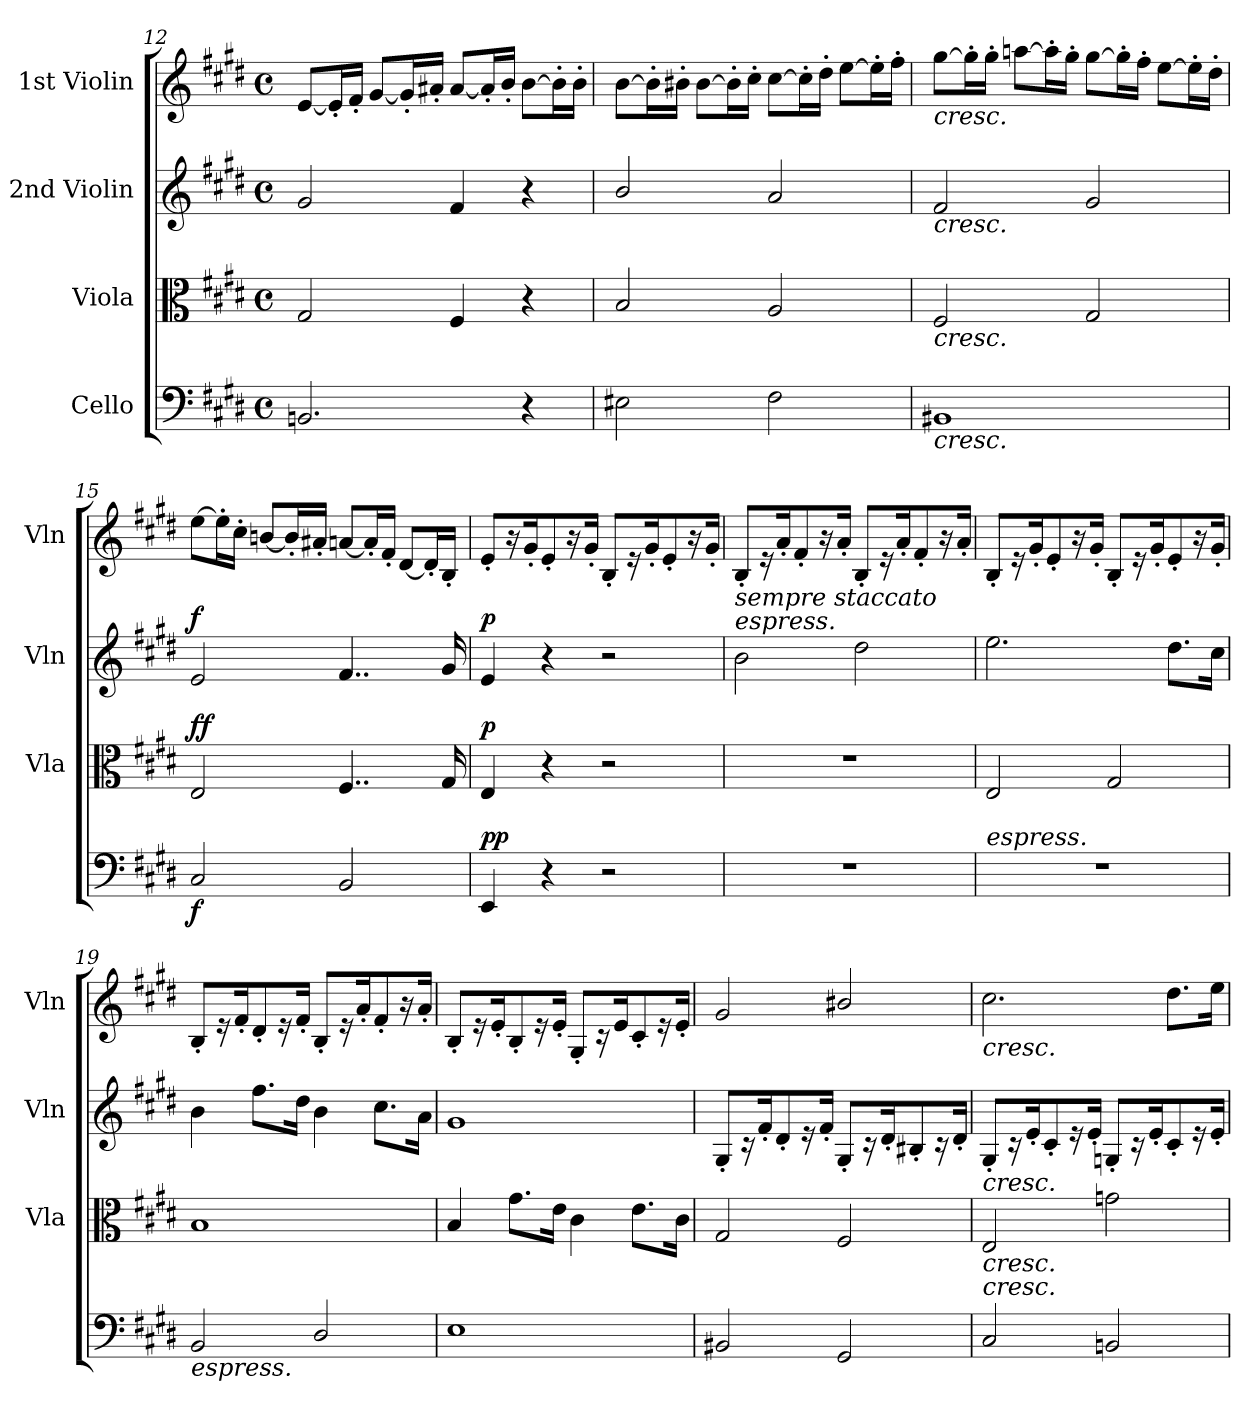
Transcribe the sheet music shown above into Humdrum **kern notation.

**kern	**dynam	**kern	**dynam	**kern	**dynam	**kern
*part4	*part4	*part3	*part3	*part2	*part2	*part1
*staff4	*staff4	*staff3	*staff3	*staff2	*staff2	*staff1
*I"Cello	*	*I"Viola	*	*I"2nd Violin	*	*I"1st Violin
*	*	*I'Vla	*	*I'Vln	*	*I'Vln
*clefF4	*	*clefC3	*	*clefG2	*	*clefG2
*k[f#c#g#d#]	*	*k[f#c#g#d#]	*	*k[f#c#g#d#]	*	*k[f#c#g#d#]
*M4/4	*	*M4/4	*	*M4/4	*	*M4/4
*met(c)	*	*met(c)	*	*met(c)	*	*met(c)
=12	=12	=12	=12	=12	=12	=12
2.BBn/	.	2G#/	.	2g#/	.	[8e/L
.	.	.	.	.	.	16e'/L]
.	.	.	.	.	.	16f#'/JJ
.	.	.	.	.	.	[8g#/L
.	.	.	.	.	.	16g#'/L]
.	.	.	.	.	.	16a#X'/JJ
.	.	4F#/	.	4f#/	.	[8a#/L
.	.	.	.	.	.	16a#'/L]
.	.	.	.	.	.	16b'/JJ
4r	.	4r	.	4r	.	[8b\L
.	.	.	.	.	.	16b'\L]
.	.	.	.	.	.	16b'\JJ
=13	=13	=13	=13	=13	=13	=13
2E#X\	.	2B/	.	2b/	.	[8b\L
.	.	.	.	.	.	16b'\L]
.	.	.	.	.	.	16b#X'\JJ
.	.	.	.	.	.	[8b#\L
.	.	.	.	.	.	16b#'\L]
.	.	.	.	.	.	16cc#'\JJ
2F#\	.	2A/	.	2a/	.	[8cc#\L
.	.	.	.	.	.	16cc#'\L]
.	.	.	.	.	.	16dd#'\JJ
.	.	.	.	.	.	[8ee\L
.	.	.	.	.	.	16ee'\L]
.	.	.	.	.	.	16ff#'\JJ
=14	=14	=14	=14	=14	=14	=14
!	!	!	!	!	!	!LO:TX:b:i:t=cresc.
!	!	!	!	!LO:TX:b:i:t=cresc.	!	!
!	!	!LO:TX:b:i:t=cresc.	!	!	!	!
!LO:TX:b:i:t=cresc.	!	!	!	!	!	!
1BB#X	.	2F#/	.	2f#/	.	[8gg#\L
.	.	.	.	.	.	16gg#'\L]
.	.	.	.	.	.	16gg#'\JJ
.	.	.	.	.	.	[8aan\L
.	.	.	.	.	.	16aa'\L]
.	.	.	.	.	.	16gg#'\JJ
.	.	2G#/	.	2g#/	.	[8gg#\L
.	.	.	.	.	.	16gg#'\L]
.	.	.	.	.	.	16ff#'\JJ
.	.	.	.	.	.	[8ee\L
.	.	.	.	.	.	16ee'\L]
.	.	.	.	.	.	16dd#'\JJ
=15	=15	=15	=15	=15	=15	=15
!	!LO:DY:b	!	!LO:DY:b	!	!	!
!	!	!	!LO:DY:n=1:a	!	!LO:DY:a	!
2C#/	f	2E/	f f	2e/	f	[8ee\L
.	.	.	.	.	.	16ee'\L]
.	.	.	.	.	.	16cc#'\JJ
.	.	.	.	.	.	[8bn/L
.	.	.	.	.	.	16b'/L]
.	.	.	.	.	.	16a#X'/JJ
2BB/	.	4..F#/	.	4..f#/	.	[8an/L
.	.	.	.	.	.	16a'/L]
.	.	.	.	.	.	16f#'/JJ
.	.	.	.	.	.	[8d#/L
.	.	.	.	.	.	16d#'/L]
.	.	16G#/	.	16g#/	.	16B'/JJ
=16	=16	=16	=16	=16	=16	=16
!	!LO:DY:b	!	!	!	!	!
!	!LO:DY:n=1:a	!	!LO:DY:a	!	!LO:DY:a	!
4EE/	p p	4E/	p	4e/	p	8e'/L
.	.	.	.	.	.	16r
.	.	.	.	.	.	16g#'/K
4r	.	4r	.	4r	.	8e'/
.	.	.	.	.	.	16r
.	.	.	.	.	.	16g#'/Jk
2r	.	2r	.	2r	.	8B'/L
.	.	.	.	.	.	16r
.	.	.	.	.	.	16g#'/K
.	.	.	.	.	.	8e'/
.	.	.	.	.	.	16r
.	.	.	.	.	.	16g#'/Jk
=17	=17	=17	=17	=17	=17	=17
!	!	!	!	!	!	!LO:TX:b:i:t=sempre staccato
!	!	!	!	!LO:TX:a:i:t=espress.	!	!
1r	.	1r	.	2b\	.	8B'/L
.	.	.	.	.	.	16r
.	.	.	.	.	.	16a'/K
.	.	.	.	.	.	8f#'/
.	.	.	.	.	.	16r
.	.	.	.	.	.	16a'/Jk
.	.	.	.	2dd#\	.	8B'/L
.	.	.	.	.	.	16r
.	.	.	.	.	.	16a'/K
.	.	.	.	.	.	8f#'/
.	.	.	.	.	.	16r
.	.	.	.	.	.	16a'/Jk
=18	=18	=18	=18	=18	=18	=18
!LO:TX:a:i:t=espress.	!	!	!	!	!	!
1r	.	2E/	.	2.ee\	.	8B'/L
.	.	.	.	.	.	16r
.	.	.	.	.	.	16g#'/K
.	.	.	.	.	.	8e'/
.	.	.	.	.	.	16r
.	.	.	.	.	.	16g#'/Jk
.	.	2G#/	.	.	.	8B'/L
.	.	.	.	.	.	16r
.	.	.	.	.	.	16g#'/K
.	.	.	.	8.dd#\L	.	8e'/
.	.	.	.	.	.	16r
.	.	.	.	16cc#\Jk	.	16g#'/Jk
=19	=19	=19	=19	=19	=19	=19
!LO:TX:b:i:t=espress.	!	!	!	!	!	!
2BB/	.	1B	.	4b\	.	8B'/L
.	.	.	.	.	.	16r
.	.	.	.	.	.	16f#'/K
.	.	.	.	8.ff#\L	.	8d#'/
.	.	.	.	.	.	16r
.	.	.	.	16dd#\Jk	.	16f#'/Jk
2D#/	.	.	.	4b\	.	8B'/L
.	.	.	.	.	.	16r
.	.	.	.	.	.	16a'/K
.	.	.	.	8.cc#\L	.	8f#'/
.	.	.	.	.	.	16r
.	.	.	.	16a\Jk	.	16a'/Jk
=20	=20	=20	=20	=20	=20	=20
1E	.	4B/	.	1g#	.	8B'/L
.	.	.	.	.	.	16r
.	.	.	.	.	.	16e'/K
.	.	8.g#\L	.	.	.	8B'/
.	.	.	.	.	.	16r
.	.	16e\Jk	.	.	.	16e'/Jk
.	.	4c#\	.	.	.	8G#'/L
.	.	.	.	.	.	16r
.	.	.	.	.	.	16e/K
.	.	8.e\L	.	.	.	8c#'/
.	.	.	.	.	.	16r
.	.	16c#\Jk	.	.	.	16e'/Jk
=21	=21	=21	=21	=21	=21	=21
2BB#X/	.	2G#/	.	8G#'/L	.	2g#/
.	.	.	.	16r	.	.
.	.	.	.	16f#'/K	.	.
.	.	.	.	8d#'/	.	.
.	.	.	.	16r	.	.
.	.	.	.	16f#'/Jk	.	.
2GG#/	.	2F#/	.	8G#'/L	.	2b#X/
.	.	.	.	16r	.	.
.	.	.	.	16d#'/K	.	.
.	.	.	.	8B#X'/	.	.
.	.	.	.	16r	.	.
.	.	.	.	16d#'/Jk	.	.
=22	=22	=22	=22	=22	=22	=22
!	!	!	!	!	!	!LO:TX:b:i:t=cresc.
!	!	!	!	!LO:TX:b:i:t=cresc.	!	!
!	!	!LO:TX:b:i:t=cresc.	!	!	!	!
!LO:TX:a:i:t=cresc.	!	!	!	!	!	!
2C#/	.	2E/	.	8G#'/L	.	2.cc#\
.	.	.	.	16r	.	.
.	.	.	.	16e'/K	.	.
.	.	.	.	8c#'/	.	.
.	.	.	.	16r	.	.
.	.	.	.	16e'/Jk	.	.
2BBn/	.	2gn\	.	8Gn'/L	.	.
.	.	.	.	16r	.	.
.	.	.	.	16e'/K	.	.
.	.	.	.	8c#'/	.	8.dd#\L
.	.	.	.	16r	.	.
.	.	.	.	16e'/Jk	.	16ee\Jk
=	=	=	=	=	=	=
*-	*-	*-	*-	*-	*-	*-
